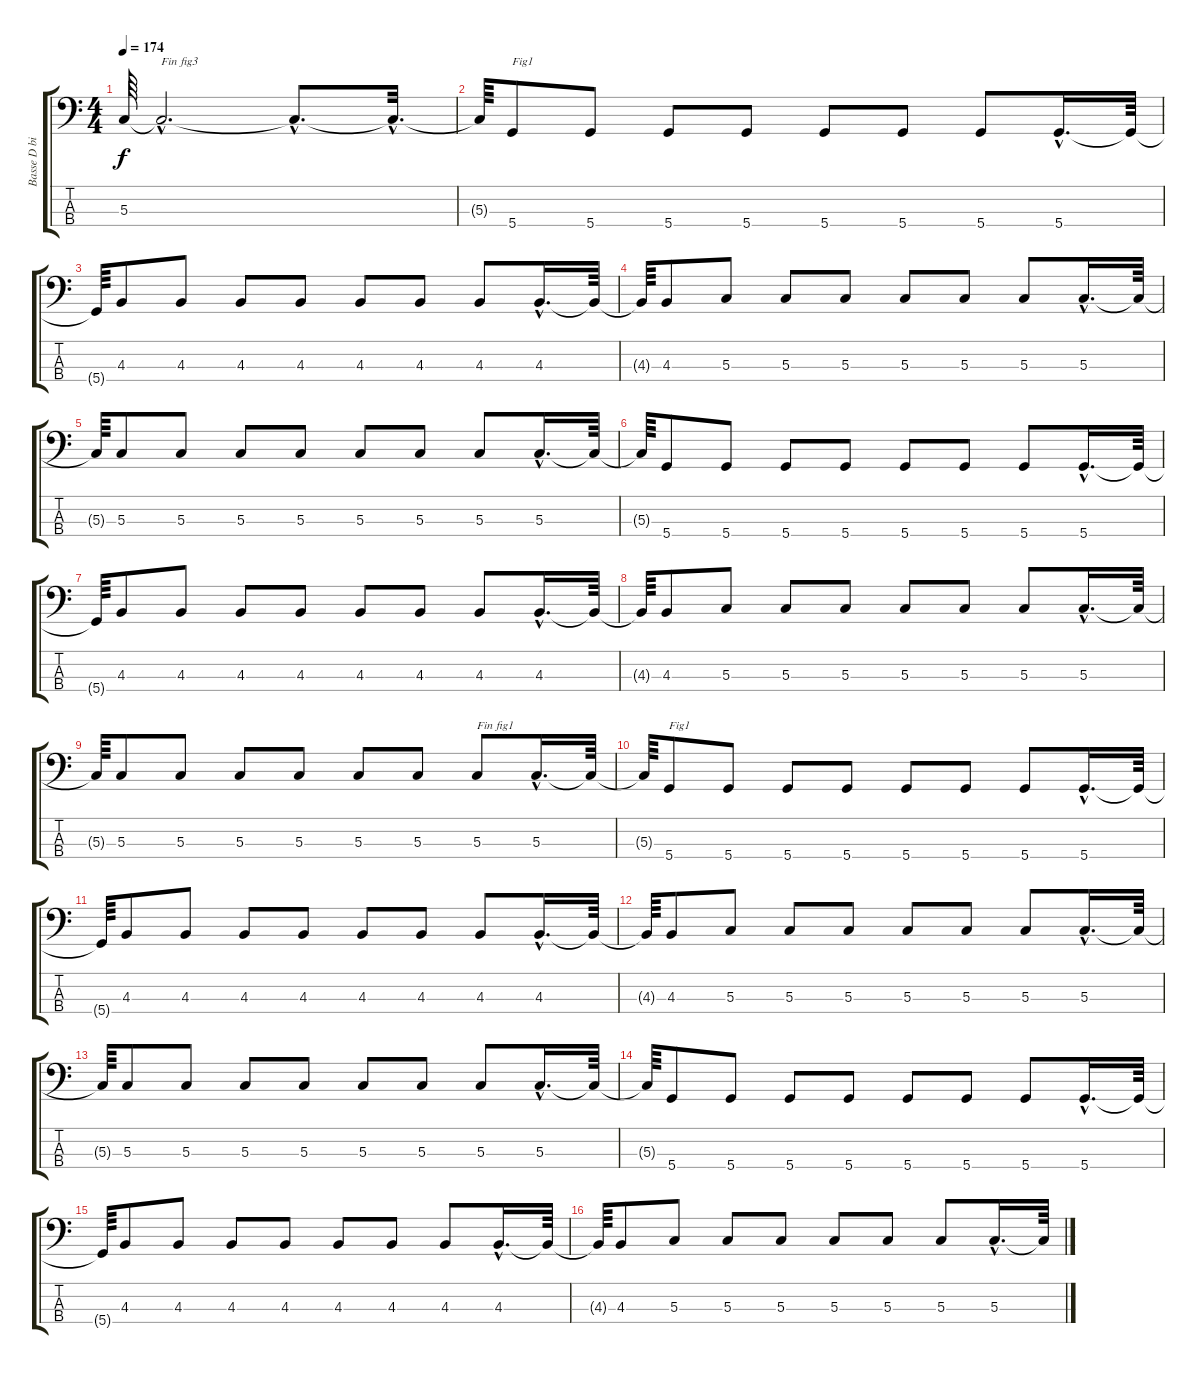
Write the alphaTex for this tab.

\track ("Basse D bis" "Basse D bi") {instrument synthbass2}
\staff {score tabs}
\tuning (F2 C2 G1 D1) {hide}
\ts (4 4)
\tempo 174
\clef f4
\ks c
5.3{t}.64{dy f} 5.3{hac t}.2{d txt "Fin fig3"} 5.3{hac t}.8{d} 5.3{hac t}.32{d} |
5.3{t}.64 5.4.8{txt "Fig1"} 5.4.8 5.4.8 5.4.8 5.4.8 5.4.8 5.4.8 5.4{hac}.16{d} 5.4{t}.64 |
5.4{t}.64 4.3.8 4.3.8 4.3.8 4.3.8 4.3.8 4.3.8 4.3.8 4.3{hac}.16{d} 4.3{t}.64 |
4.3{t}.64 4.3.8 5.3.8 5.3.8 5.3.8 5.3.8 5.3.8 5.3.8 5.3{hac}.16{d} 5.3{t}.64 |
5.3{t}.64 5.3.8 5.3.8 5.3.8 5.3.8 5.3.8 5.3.8 5.3.8 5.3{hac}.16{d} 5.3{t}.64 |
5.3{t}.64 5.4.8 5.4.8 5.4.8 5.4.8 5.4.8 5.4.8 5.4.8 5.4{hac}.16{d} 5.4{t}.64 |
5.4{t}.64 4.3.8 4.3.8 4.3.8 4.3.8 4.3.8 4.3.8 4.3.8 4.3{hac}.16{d} 4.3{t}.64 |
4.3{t}.64 4.3.8 5.3.8 5.3.8 5.3.8 5.3.8 5.3.8 5.3.8 5.3{hac}.16{d} 5.3{t}.64 |
5.3{t}.64 5.3.8 5.3.8 5.3.8 5.3.8 5.3.8 5.3.8 5.3.8{txt "Fin fig1"} 5.3{hac}.16{d} 5.3{t}.64 |
5.3{t}.64 5.4.8{txt "Fig1"} 5.4.8 5.4.8 5.4.8 5.4.8 5.4.8 5.4.8 5.4{hac}.16{d} 5.4{t}.64 |
5.4{t}.64 4.3.8 4.3.8 4.3.8 4.3.8 4.3.8 4.3.8 4.3.8 4.3{hac}.16{d} 4.3{t}.64 |
4.3{t}.64 4.3.8 5.3.8 5.3.8 5.3.8 5.3.8 5.3.8 5.3.8 5.3{hac}.16{d} 5.3{t}.64 |
5.3{t}.64 5.3.8 5.3.8 5.3.8 5.3.8 5.3.8 5.3.8 5.3.8 5.3{hac}.16{d} 5.3{t}.64 |
5.3{t}.64 5.4.8 5.4.8 5.4.8 5.4.8 5.4.8 5.4.8 5.4.8 5.4{hac}.16{d} 5.4{t}.64 |
5.4{t}.64 4.3.8 4.3.8 4.3.8 4.3.8 4.3.8 4.3.8 4.3.8 4.3{hac}.16{d} 4.3{t}.64 |
4.3{t}.64 4.3.8 5.3.8 5.3.8 5.3.8 5.3.8 5.3.8 5.3.8 5.3{hac}.16{d} 5.3{t}.64
